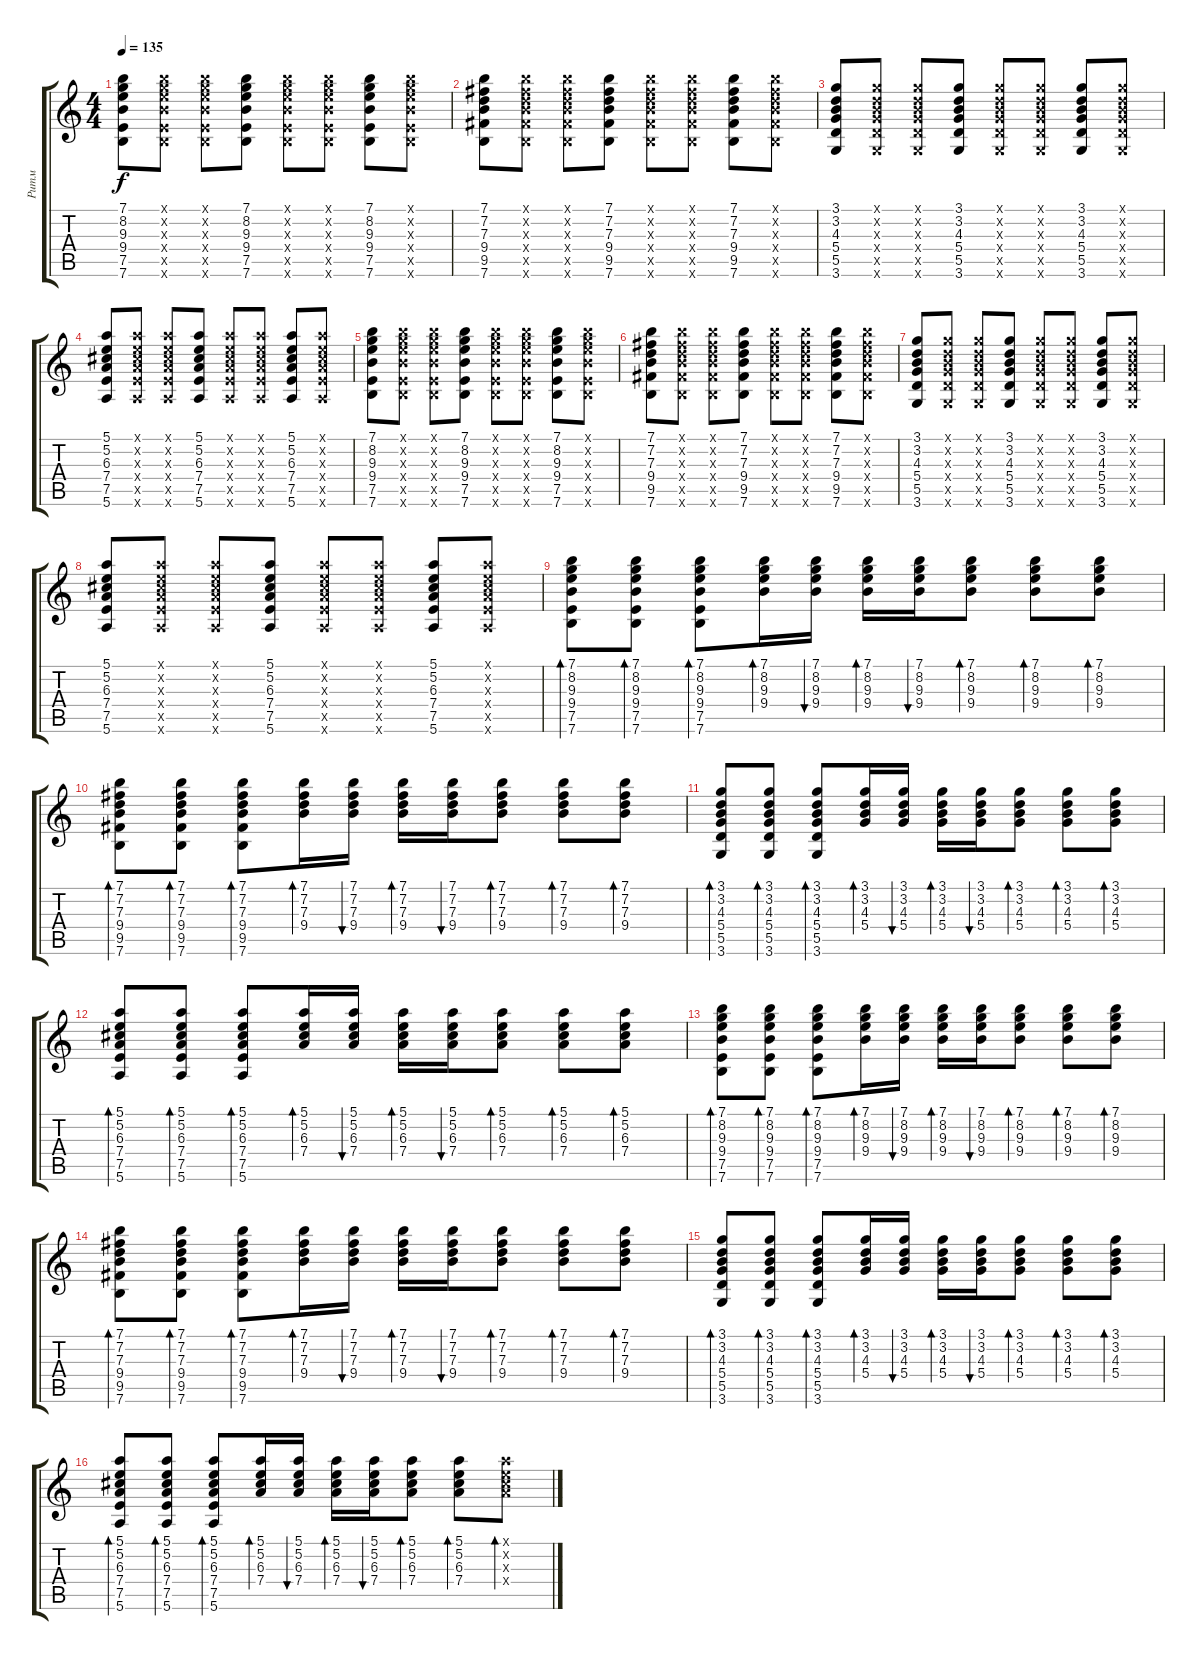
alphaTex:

\track ("Ритм" "Ритм") {instrument acousticguitarsteel}
\staff {score tabs}
\tuning (E4 B3 G3 D3 A2 E2) {hide}
\ts (4 4)
\tempo 135
\clef g2
\ks c
(7.1 8.2 9.3 9.4 7.5 7.6).8{dy f} (7.1{x} 8.2{x} 9.3{x} 9.4{x} 7.5{x} 7.6{x}).8 (7.1{x} 8.2{x} 9.3{x} 9.4{x} 7.5{x} 7.6{x}).8 (7.1 8.2 9.3 9.4 7.5 7.6).8 (7.1{x} 8.2{x} 9.3{x} 9.4{x} 7.5{x} 7.6{x}).8 (7.1{x} 8.2{x} 9.3{x} 9.4{x} 7.5{x} 7.6{x}).8 (7.1 8.2 9.3 9.4 7.5 7.6).8 (7.1{x} 8.2{x} 9.3{x} 9.4{x} 7.5{x} 7.6{x}).8 |
(7.1 7.2 7.3 9.4 9.5 7.6).8 (7.1{x} 7.2{x} 7.3{x} 9.4{x} 9.5{x} 7.6{x}).8 (7.1{x} 7.2{x} 7.3{x} 9.4{x} 9.5{x} 7.6{x}).8 (7.1 7.2 7.3 9.4 9.5 7.6).8 (7.1{x} 7.2{x} 7.3{x} 9.4{x} 9.5{x} 7.6{x}).8 (7.1{x} 7.2{x} 7.3{x} 9.4{x} 9.5{x} 7.6{x}).8 (7.1 7.2 7.3 9.4 9.5 7.6).8 (7.1{x} 7.2{x} 7.3{x} 9.4{x} 9.5{x} 7.6{x}).8 |
(3.1 3.2 4.3 5.4 5.5 3.6).8 (3.1{x} 3.2{x} 4.3{x} 5.4{x} 5.5{x} 3.6{x}).8 (3.1{x} 3.2{x} 4.3{x} 5.4{x} 5.5{x} 3.6{x}).8 (3.1 3.2 4.3 5.4 5.5 3.6).8 (3.1{x} 3.2{x} 4.3{x} 5.4{x} 5.5{x} 3.6{x}).8 (3.1{x} 3.2{x} 4.3{x} 5.4{x} 5.5{x} 3.6{x}).8 (3.1 3.2 4.3 5.4 5.5 3.6).8 (3.1{x} 3.2{x} 4.3{x} 5.4{x} 5.5{x} 3.6{x}).8 |
(5.1 5.2 6.3 7.4 7.5 5.6).8 (5.1{x} 5.2{x} 6.3{x} 7.4{x} 7.5{x} 5.6{x}).8 (5.1{x} 5.2{x} 6.3{x} 7.4{x} 7.5{x} 5.6{x}).8 (5.1 5.2 6.3 7.4 7.5 5.6).8 (5.1{x} 5.2{x} 6.3{x} 7.4{x} 7.5{x} 5.6{x}).8 (5.1{x} 5.2{x} 6.3{x} 7.4{x} 7.5{x} 5.6{x}).8 (5.1 5.2 6.3 7.4 7.5 5.6).8 (5.1{x} 5.2{x} 6.3{x} 7.4{x} 7.5{x} 5.6{x}).8 |
(7.1 8.2 9.3 9.4 7.5 7.6).8 (7.1{x} 8.2{x} 9.3{x} 9.4{x} 7.5{x} 7.6{x}).8 (7.1{x} 8.2{x} 9.3{x} 9.4{x} 7.5{x} 7.6{x}).8 (7.1 8.2 9.3 9.4 7.5 7.6).8 (7.1{x} 8.2{x} 9.3{x} 9.4{x} 7.5{x} 7.6{x}).8 (7.1{x} 8.2{x} 9.3{x} 9.4{x} 7.5{x} 7.6{x}).8 (7.1 8.2 9.3 9.4 7.5 7.6).8 (7.1{x} 8.2{x} 9.3{x} 9.4{x} 7.5{x} 7.6{x}).8 |
(7.1 7.2 7.3 9.4 9.5 7.6).8 (7.1{x} 7.2{x} 7.3{x} 9.4{x} 9.5{x} 7.6{x}).8 (7.1{x} 7.2{x} 7.3{x} 9.4{x} 9.5{x} 7.6{x}).8 (7.1 7.2 7.3 9.4 9.5 7.6).8 (7.1{x} 7.2{x} 7.3{x} 9.4{x} 9.5{x} 7.6{x}).8 (7.1{x} 7.2{x} 7.3{x} 9.4{x} 9.5{x} 7.6{x}).8 (7.1 7.2 7.3 9.4 9.5 7.6).8 (7.1{x} 7.2{x} 7.3{x} 9.4{x} 9.5{x} 7.6{x}).8 |
(3.1 3.2 4.3 5.4 5.5 3.6).8 (3.1{x} 3.2{x} 4.3{x} 5.4{x} 5.5{x} 3.6{x}).8 (3.1{x} 3.2{x} 4.3{x} 5.4{x} 5.5{x} 3.6{x}).8 (3.1 3.2 4.3 5.4 5.5 3.6).8 (3.1{x} 3.2{x} 4.3{x} 5.4{x} 5.5{x} 3.6{x}).8 (3.1{x} 3.2{x} 4.3{x} 5.4{x} 5.5{x} 3.6{x}).8 (3.1 3.2 4.3 5.4 5.5 3.6).8 (3.1{x} 3.2{x} 4.3{x} 5.4{x} 5.5{x} 3.6{x}).8 |
(5.1 5.2 6.3 7.4 7.5 5.6).8 (5.1{x} 5.2{x} 6.3{x} 7.4{x} 7.5{x} 5.6{x}).8 (5.1{x} 5.2{x} 6.3{x} 7.4{x} 7.5{x} 5.6{x}).8 (5.1 5.2 6.3 7.4 7.5 5.6).8 (5.1{x} 5.2{x} 6.3{x} 7.4{x} 7.5{x} 5.6{x}).8 (5.1{x} 5.2{x} 6.3{x} 7.4{x} 7.5{x} 5.6{x}).8 (5.1 5.2 6.3 7.4 7.5 5.6).8 (5.1{x} 5.2{x} 6.3{x} 7.4{x} 7.5{x} 5.6{x}).8 |
(7.1 8.2 9.3 9.4 7.5 7.6).8{bd 60} (7.1 8.2 9.3 9.4 7.5 7.6).8{bd 60} (7.1 8.2 9.3 9.4 7.5 7.6).8{bd 60} (7.1 8.2 9.3 9.4).16{bd 60} (7.1 8.2 9.3 9.4).16{bu 60} (7.1 8.2 9.3 9.4).16{bd 60} (7.1 8.2 9.3 9.4).16{bu 60} (7.1 8.2 9.3 9.4).8{bd 60} (7.1 8.2 9.3 9.4).8{bd 60} (7.1 8.2 9.3 9.4).8{bd 60} |
(7.1 7.2 7.3 9.4 9.5 7.6).8{bd 60} (7.1 7.2 7.3 9.4 9.5 7.6).8{bd 60} (7.1 7.2 7.3 9.4 9.5 7.6).8{bd 60} (7.1 7.2 7.3 9.4).16{bd 60} (7.1 7.2 7.3 9.4).16{bu 60} (7.1 7.2 7.3 9.4).16{bd 60} (7.1 7.2 7.3 9.4).16{bu 60} (7.1 7.2 7.3 9.4).8{bd 60} (7.1 7.2 7.3 9.4).8{bd 60} (7.1 7.2 7.3 9.4).8{bd 60} |
(3.1 3.2 4.3 5.4 5.5 3.6).8{bd 60} (3.1 3.2 4.3 5.4 5.5 3.6).8{bd 60} (3.1 3.2 4.3 5.4 5.5 3.6).8{bd 60} (3.1 3.2 4.3 5.4).16{bd 60} (3.1 3.2 4.3 5.4).16{bu 60} (3.1 3.2 4.3 5.4).16{bd 60} (3.1 3.2 4.3 5.4).16{bu 60} (3.1 3.2 4.3 5.4).8{bd 60} (3.1 3.2 4.3 5.4).8{bd 60} (3.1 3.2 4.3 5.4).8{bd 60} |
(5.1 5.2 6.3 7.4 7.5 5.6).8{bd 60} (5.1 5.2 6.3 7.4 7.5 5.6).8{bd 60} (5.1 5.2 6.3 7.4 7.5 5.6).8{bd 60} (5.1 5.2 6.3 7.4).16{bd 60} (5.1 5.2 6.3 7.4).16{bu 60} (5.1 5.2 6.3 7.4).16{bd 60} (5.1 5.2 6.3 7.4).16{bu 60} (5.1 5.2 6.3 7.4).8{bd 60} (5.1 5.2 6.3 7.4).8{bd 60} (5.1 5.2 6.3 7.4).8{bd 60} |
(7.1 8.2 9.3 9.4 7.5 7.6).8{bd 60} (7.1 8.2 9.3 9.4 7.5 7.6).8{bd 60} (7.1 8.2 9.3 9.4 7.5 7.6).8{bd 60} (7.1 8.2 9.3 9.4).16{bd 60} (7.1 8.2 9.3 9.4).16{bu 60} (7.1 8.2 9.3 9.4).16{bd 60} (7.1 8.2 9.3 9.4).16{bu 60} (7.1 8.2 9.3 9.4).8{bd 60} (7.1 8.2 9.3 9.4).8{bd 60} (7.1 8.2 9.3 9.4).8{bd 60} |
(7.1 7.2 7.3 9.4 9.5 7.6).8{bd 60} (7.1 7.2 7.3 9.4 9.5 7.6).8{bd 60} (7.1 7.2 7.3 9.4 9.5 7.6).8{bd 60} (7.1 7.2 7.3 9.4).16{bd 60} (7.1 7.2 7.3 9.4).16{bu 60} (7.1 7.2 7.3 9.4).16{bd 60} (7.1 7.2 7.3 9.4).16{bu 60} (7.1 7.2 7.3 9.4).8{bd 60} (7.1 7.2 7.3 9.4).8{bd 60} (7.1 7.2 7.3 9.4).8{bd 60} |
(3.1 3.2 4.3 5.4 5.5 3.6).8{bd 60} (3.1 3.2 4.3 5.4 5.5 3.6).8{bd 60} (3.1 3.2 4.3 5.4 5.5 3.6).8{bd 60} (3.1 3.2 4.3 5.4).16{bd 60} (3.1 3.2 4.3 5.4).16{bu 60} (3.1 3.2 4.3 5.4).16{bd 60} (3.1 3.2 4.3 5.4).16{bu 60} (3.1 3.2 4.3 5.4).8{bd 60} (3.1 3.2 4.3 5.4).8{bd 60} (3.1 3.2 4.3 5.4).8{bd 60} |
(5.1 5.2 6.3 7.4 7.5 5.6).8{bd 60} (5.1 5.2 6.3 7.4 7.5 5.6).8{bd 60} (5.1 5.2 6.3 7.4 7.5 5.6).8{bd 60} (5.1 5.2 6.3 7.4).16{bd 60} (5.1 5.2 6.3 7.4).16{bu 60} (5.1 5.2 6.3 7.4).16{bd 60} (5.1 5.2 6.3 7.4).16{bu 60} (5.1 5.2 6.3 7.4).8{bd 60} (5.1 5.2 6.3 7.4).8{bd 60} (5.1{x} 5.2{x} 6.3{x} 7.4{x}).8{bd 60}
